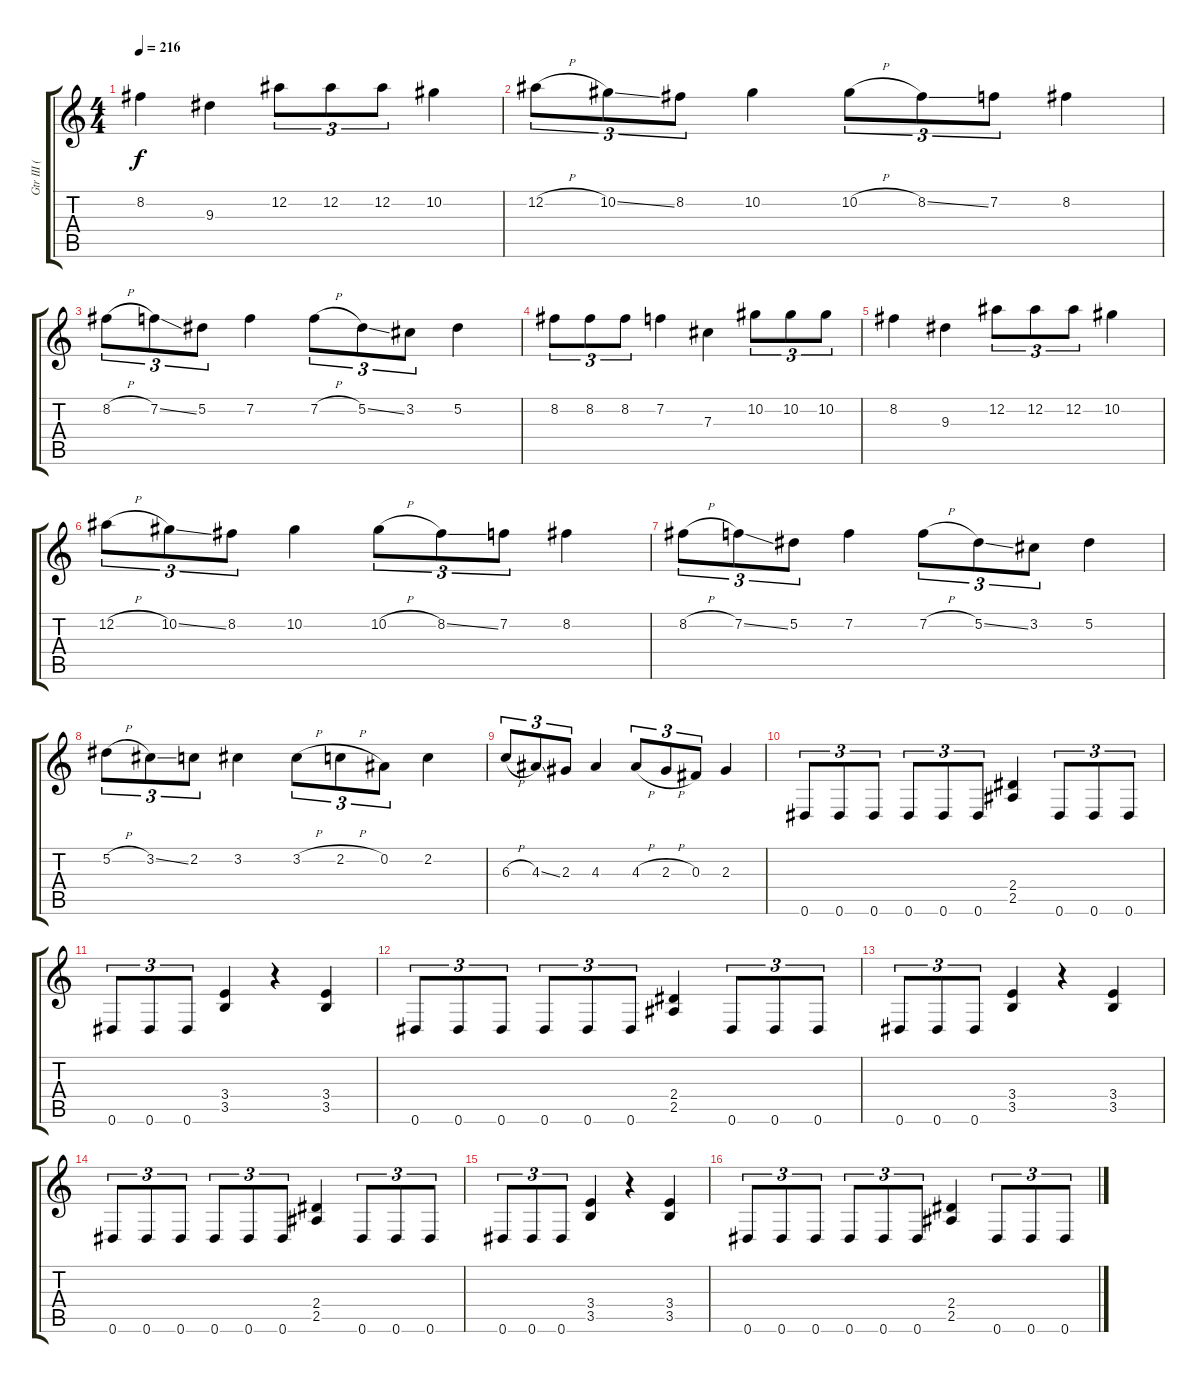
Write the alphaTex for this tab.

\track ("Gtr III ( Kirk )" "Gtr III ( ") {instrument electricguitarclean}
\staff {score tabs}
\tuning (Eb4 Bb3 Gb3 Db3 Ab2 Eb2) {hide}
\ts (4 4)
\tempo 216
\clef g2
\ks c
8.2.4{dy f} 9.3.4 12.2.8{tu (3 2)} 12.2.8{tu (3 2)} 12.2.8{tu (3 2)} 10.2.4 |
12.2{h}.8{tu (3 2)} 10.2{ss}.8{tu (3 2)} 8.2.8{tu (3 2)} 10.2.4 10.2{h}.8{tu (3 2)} 8.2{ss}.8{tu (3 2)} 7.2.8{tu (3 2)} 8.2.4 |
8.2{h}.8{tu (3 2)} 7.2{ss}.8{tu (3 2)} 5.2.8{tu (3 2)} 7.2.4 7.2{h}.8{tu (3 2)} 5.2{ss}.8{tu (3 2)} 3.2.8{tu (3 2)} 5.2.4 |
8.2.8{tu (3 2)} 8.2.8{tu (3 2)} 8.2.8{tu (3 2)} 7.2.4 7.3.4 10.2.8{tu (3 2)} 10.2.8{tu (3 2)} 10.2.8{tu (3 2)} |
8.2.4 9.3.4 12.2.8{tu (3 2)} 12.2.8{tu (3 2)} 12.2.8{tu (3 2)} 10.2.4 |
12.2{h}.8{tu (3 2)} 10.2{ss}.8{tu (3 2)} 8.2.8{tu (3 2)} 10.2.4 10.2{h}.8{tu (3 2)} 8.2{ss}.8{tu (3 2)} 7.2.8{tu (3 2)} 8.2.4 |
8.2{h}.8{tu (3 2)} 7.2{ss}.8{tu (3 2)} 5.2.8{tu (3 2)} 7.2.4 7.2{h}.8{tu (3 2)} 5.2{ss}.8{tu (3 2)} 3.2.8{tu (3 2)} 5.2.4 |
5.2{h}.8{tu (3 2)} 3.2{ss}.8{tu (3 2)} 2.2.8{tu (3 2)} 3.2.4 3.2{h}.8{tu (3 2)} 2.2{h}.8{tu (3 2)} 0.2.8{tu (3 2)} 2.2.4 |
6.3{h}.8{tu (3 2)} 4.3{ss}.8{tu (3 2)} 2.3.8{tu (3 2)} 4.3.4 4.3{h}.8{tu (3 2)} 2.3{h}.8{tu (3 2)} 0.3.8{tu (3 2)} 2.3.4 |
0.6.8{tu (3 2)} 0.6.8{tu (3 2)} 0.6.8{tu (3 2)} 0.6.8{tu (3 2)} 0.6.8{tu (3 2)} 0.6.8{tu (3 2)} (2.4 2.5).4 0.6.8{tu (3 2)} 0.6.8{tu (3 2)} 0.6.8{tu (3 2)} |
0.6.8{tu (3 2)} 0.6.8{tu (3 2)} 0.6.8{tu (3 2)} (3.4 3.5).4 r.4 (3.4 3.5).4 |
0.6.8{tu (3 2)} 0.6.8{tu (3 2)} 0.6.8{tu (3 2)} 0.6.8{tu (3 2)} 0.6.8{tu (3 2)} 0.6.8{tu (3 2)} (2.4 2.5).4 0.6.8{tu (3 2)} 0.6.8{tu (3 2)} 0.6.8{tu (3 2)} |
0.6.8{tu (3 2)} 0.6.8{tu (3 2)} 0.6.8{tu (3 2)} (3.4 3.5).4 r.4 (3.4 3.5).4 |
0.6.8{tu (3 2)} 0.6.8{tu (3 2)} 0.6.8{tu (3 2)} 0.6.8{tu (3 2)} 0.6.8{tu (3 2)} 0.6.8{tu (3 2)} (2.4 2.5).4 0.6.8{tu (3 2)} 0.6.8{tu (3 2)} 0.6.8{tu (3 2)} |
0.6.8{tu (3 2)} 0.6.8{tu (3 2)} 0.6.8{tu (3 2)} (3.4 3.5).4 r.4 (3.4 3.5).4 |
0.6.8{tu (3 2)} 0.6.8{tu (3 2)} 0.6.8{tu (3 2)} 0.6.8{tu (3 2)} 0.6.8{tu (3 2)} 0.6.8{tu (3 2)} (2.4 2.5).4 0.6.8{tu (3 2)} 0.6.8{tu (3 2)} 0.6.8{tu (3 2)}
